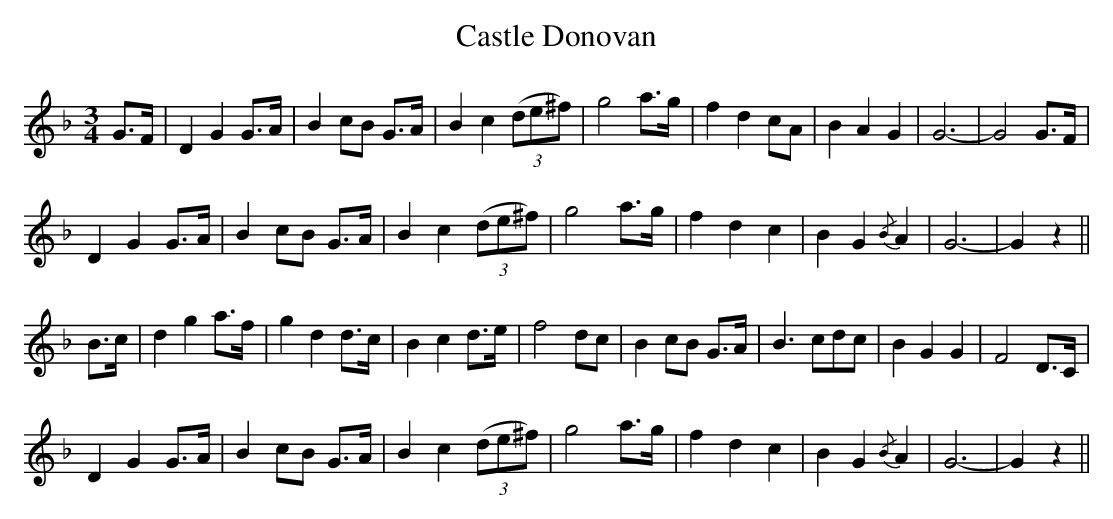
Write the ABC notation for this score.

X:1
T: Castle Donovan
M: 3/4
L: 1/8
K: Gdor
G3/2F/2|D2G2G3/2A/2|B2cB G3/2A/2|B2c2 (3(de^f)|g4a3/2g/2|f2d2cA|B2A2G2|G6-|G4G3/2F/2|
D2G2G3/2A/2|B2cB G3/2A/2|B2c2 (3(de^f)|g4a3/2g/2|f2d2c2|B2G2{/B}A2|G6-|G2z2||
B3/2c/2|d2g2a3/2f/2|g2d2d3/2c/2|B2c2d3/2e/2|f4dc|B2cB G3/2A/2|B3cdc|B2G2G2|F4D3/2C/2|
D2G2G3/2A/2|B2cB G3/2A/2|B2c2 (3(de^f)|g4a3/2g/2|f2d2c2|B2G2{/B}A2|G6-|G2z2||
